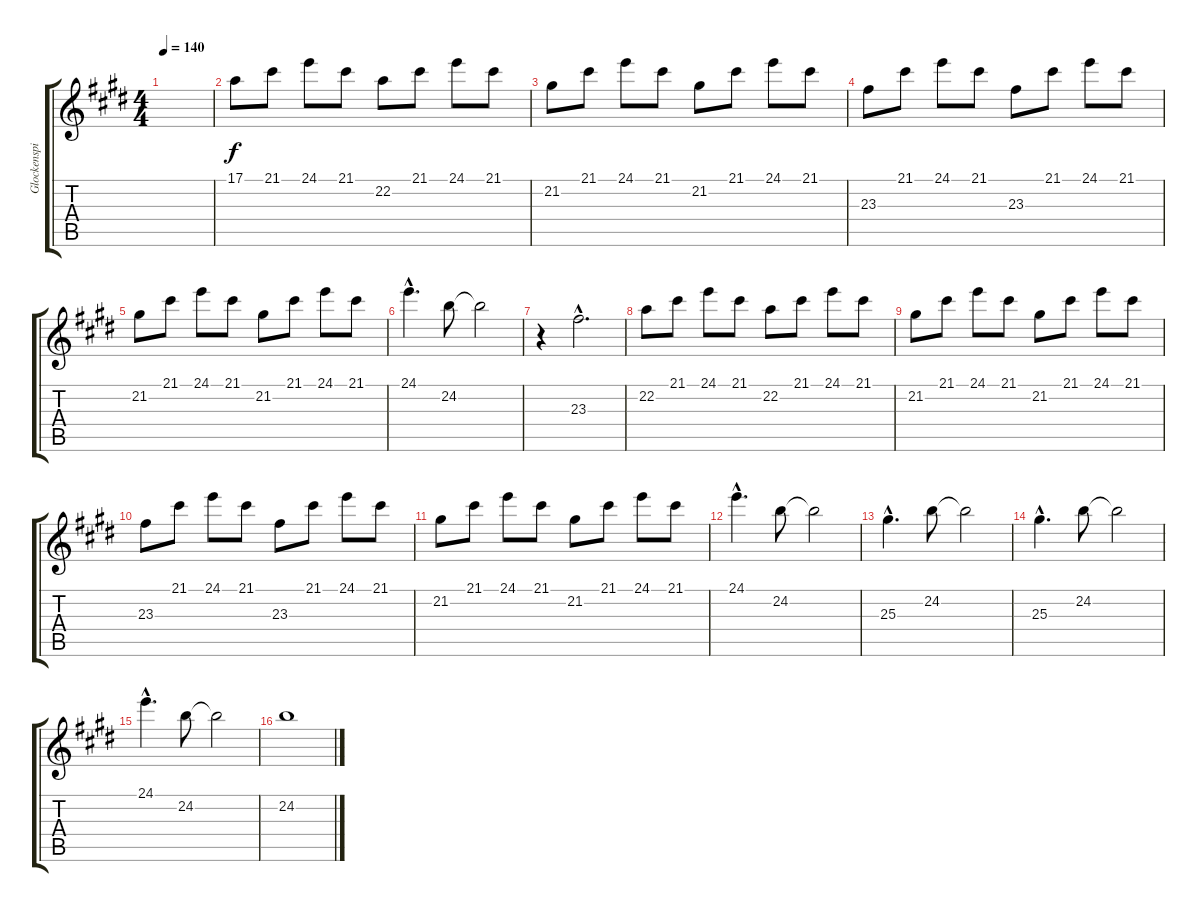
\track ("Glockenspiel" "Glockenspi") {instrument glockenspiel}
\staff {score tabs}
\tuning (E4 B3 G3 D3 A2 E2) {hide}
\ts (4 4)
\tempo 140
\clef g2
\ks e
|
17.1.8 21.1.8 24.1.8 21.1.8 22.2.8 21.1.8 24.1.8 21.1.8 |
21.2.8 21.1.8 24.1.8 21.1.8 21.2.8 21.1.8 24.1.8 21.1.8 |
23.3.8 21.1.8 24.1.8 21.1.8 23.3.8 21.1.8 24.1.8 21.1.8 |
21.2.8 21.1.8 24.1.8 21.1.8 21.2.8 21.1.8 24.1.8 21.1.8 |
24.1{hac}.4{d} 24.2.8 24.2{t}.2 |
r.4 23.3{hac}.2{d} |
22.2.8 21.1.8 24.1.8 21.1.8 22.2.8 21.1.8 24.1.8 21.1.8 |
21.2.8 21.1.8 24.1.8 21.1.8 21.2.8 21.1.8 24.1.8 21.1.8 |
23.3.8 21.1.8 24.1.8 21.1.8 23.3.8 21.1.8 24.1.8 21.1.8 |
21.2.8 21.1.8 24.1.8 21.1.8 21.2.8 21.1.8 24.1.8 21.1.8 |
24.1{hac}.4{d} 24.2.8 24.2{t}.2 |
25.3{hac}.4{d} 24.2.8 24.2{t}.2 |
25.3{hac}.4{d} 24.2.8 24.2{t}.2 |
24.1{hac}.4{d} 24.2.8 24.2{t}.2 |
24.2.1
